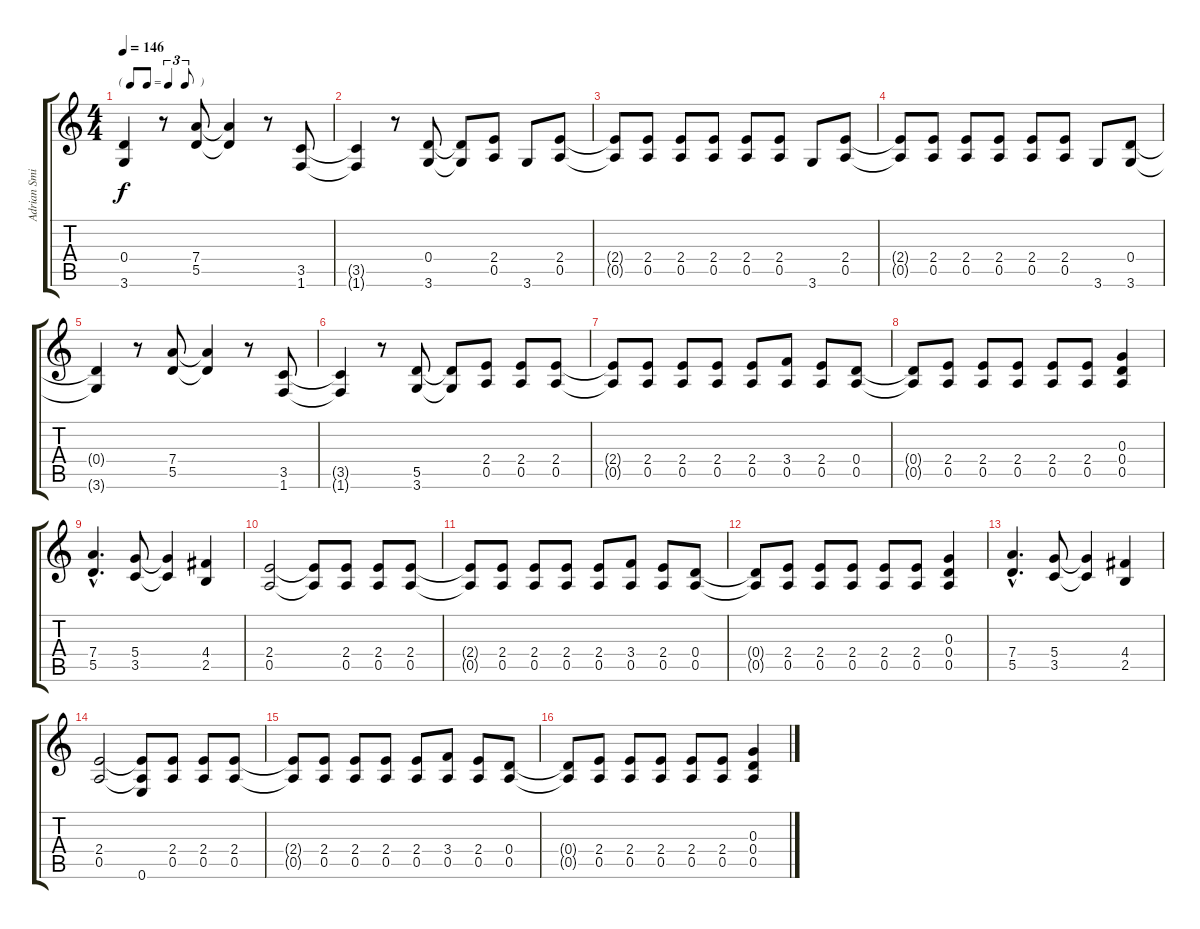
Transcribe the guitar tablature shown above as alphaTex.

\track ("Adrian Smith" "Adrian Smi") {instrument overdrivenguitar}
\staff {score tabs}
\tuning (E4 B3 G3 D3 A2 E2) {hide}
\ts (4 4)
\tf triplet8th
\tempo 146
\clef g2
\ks c
(0.4{t} 3.6{t}).4{dy f} r.8 (7.4 5.5).8 (7.4{t} 5.5{t}).4 r.8 (3.5 1.6).8 |
(3.5{t} 1.6{t}).4 r.8 (0.4 3.6).8 (0.4{t} 3.6{t}).8 (2.4 0.5).8 3.6.8 (2.4 0.5).8 |
(2.4{t} 0.5{t}).8 (2.4 0.5).8 (2.4 0.5).8 (2.4 0.5).8 (2.4 0.5).8 (2.4 0.5).8 3.6.8 (2.4 0.5).8 |
(2.4{t} 0.5{t}).8 (2.4 0.5).8 (2.4 0.5).8 (2.4 0.5).8 (2.4 0.5).8 (2.4 0.5).8 3.6.8 (0.4 3.6).8 |
(0.4{t} 3.6{t}).4 r.8 (7.4 5.5).8 (7.4{t} 5.5{t}).4 r.8 (3.5 1.6).8 |
(3.5{t} 1.6{t}).4 r.8 (5.5 3.6).8 (5.5{t} 3.6{t}).8 (2.4 0.5).8 (2.4 0.5).8 (2.4 0.5).8 |
(2.4{t} 0.5{t}).8 (2.4 0.5).8 (2.4 0.5).8 (2.4 0.5).8 (2.4 0.5).8 (3.4 0.5).8 (2.4 0.5).8 (0.4 0.5).8 |
(0.4{t} 0.5{t}).8 (2.4 0.5).8 (2.4 0.5).8 (2.4 0.5).8 (2.4 0.5).8 (2.4 0.5).8 (0.3 0.4 0.5).4 |
(7.4{hac} 5.5{hac}).4{d} (5.4 3.5).8 (5.4{t} 3.5{t}).4 (4.4 2.5).4 |
(2.4 0.5).2 (2.4{t} 0.5{t}).8 (2.4 0.5).8 (2.4 0.5).8 (2.4 0.5).8 |
(2.4{t} 0.5{t}).8 (2.4 0.5).8 (2.4 0.5).8 (2.4 0.5).8 (2.4 0.5).8 (3.4 0.5).8 (2.4 0.5).8 (0.4 0.5).8 |
(0.4{t} 0.5{t}).8 (2.4 0.5).8 (2.4 0.5).8 (2.4 0.5).8 (2.4 0.5).8 (2.4 0.5).8 (0.3 0.4 0.5).4 |
(7.4{hac} 5.5{hac}).4{d} (5.4 3.5).8 (5.4{t} 3.5{t}).4 (4.4 2.5).4 |
(2.4 0.5).2 (2.4{t} 0.5{t} 0.6).8 (2.4 0.5).8 (2.4 0.5).8 (2.4 0.5).8 |
(2.4{t} 0.5{t}).8 (2.4 0.5).8 (2.4 0.5).8 (2.4 0.5).8 (2.4 0.5).8 (3.4 0.5).8 (2.4 0.5).8 (0.4 0.5).8 |
(0.4{t} 0.5{t}).8 (2.4 0.5).8 (2.4 0.5).8 (2.4 0.5).8 (2.4 0.5).8 (2.4 0.5).8 (0.3 0.4 0.5).4
